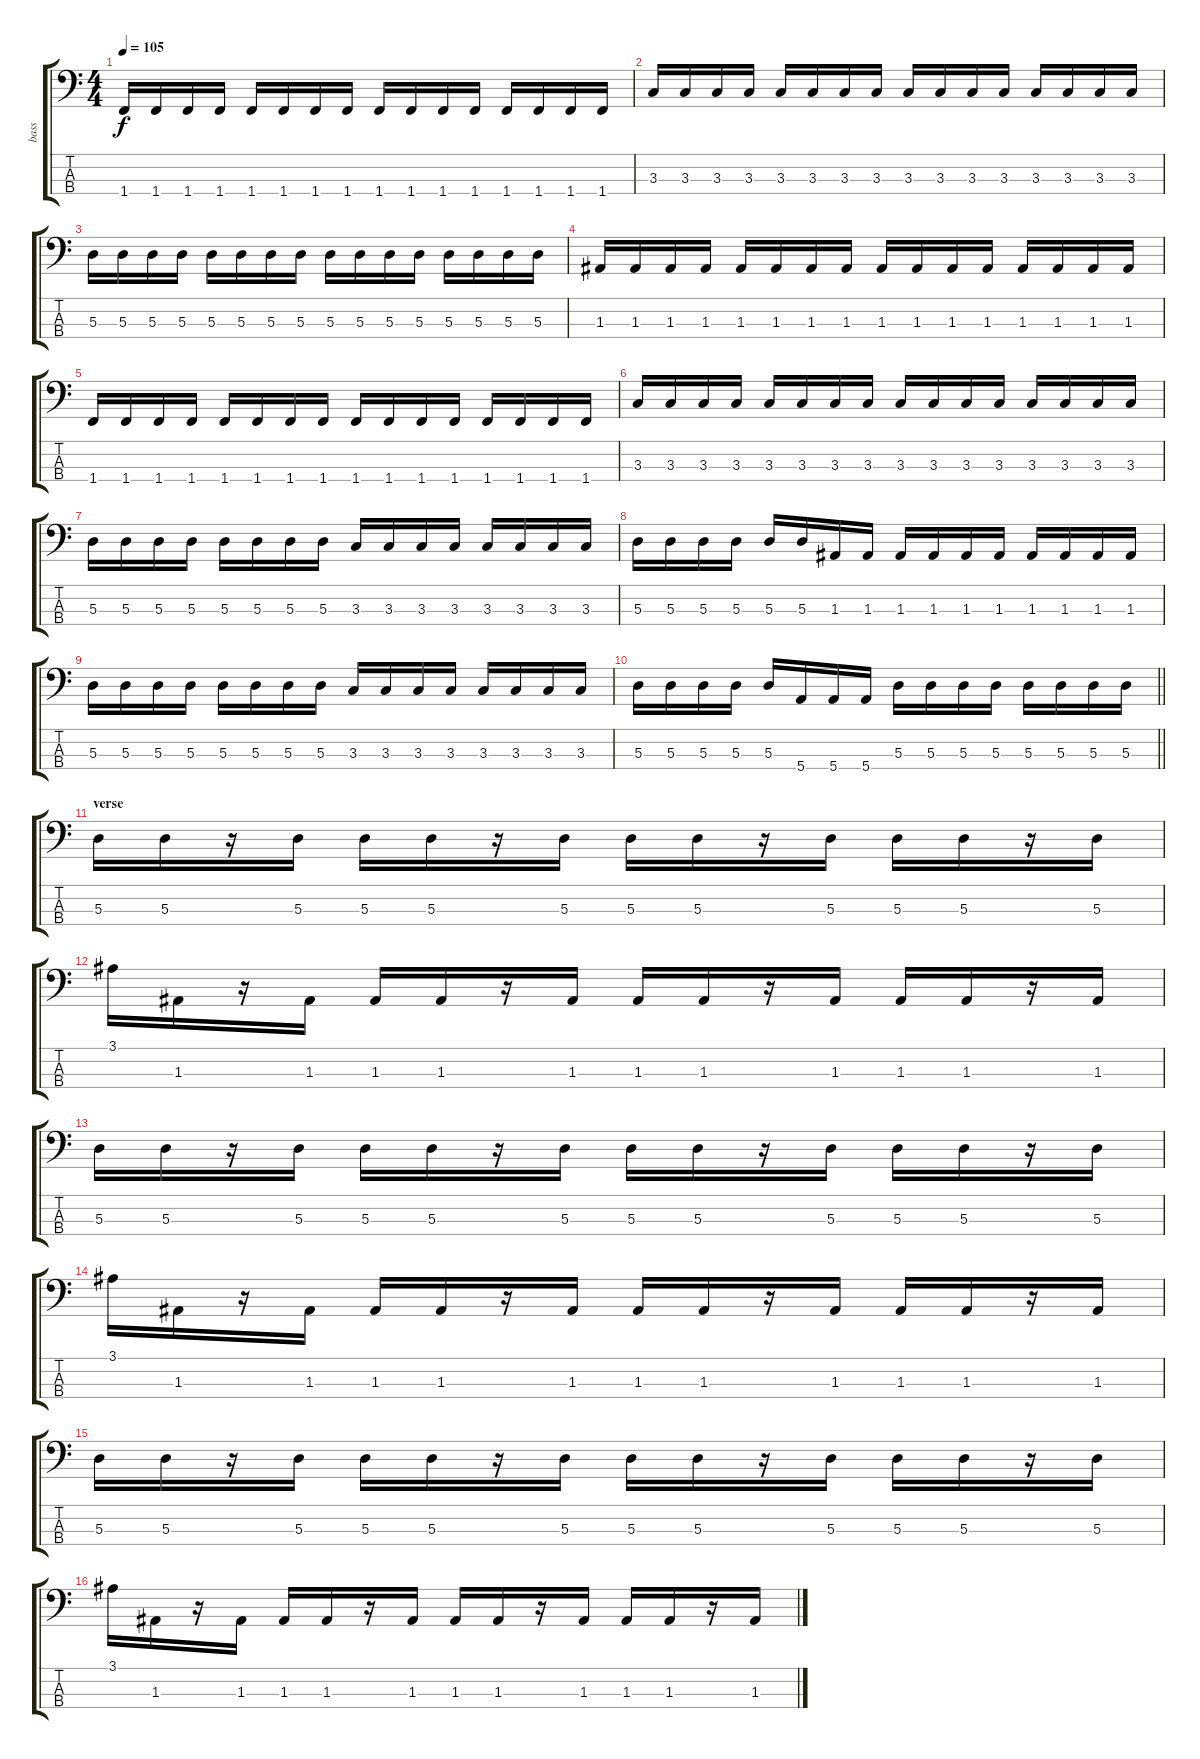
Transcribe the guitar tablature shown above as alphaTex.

\track ("bass" "bass") {instrument electricbasspick}
\staff {score tabs}
\tuning (G2 D2 A1 E1) {hide}
\ts (4 4)
\tempo 105
\clef f4
\ks c
1.4.16{dy f} 1.4.16 1.4.16 1.4.16 1.4.16 1.4.16 1.4.16 1.4.16 1.4.16 1.4.16 1.4.16 1.4.16 1.4.16 1.4.16 1.4.16 1.4.16 |
3.3.16 3.3.16 3.3.16 3.3.16 3.3.16 3.3.16 3.3.16 3.3.16 3.3.16 3.3.16 3.3.16 3.3.16 3.3.16 3.3.16 3.3.16 3.3.16 |
5.3.16 5.3.16 5.3.16 5.3.16 5.3.16 5.3.16 5.3.16 5.3.16 5.3.16 5.3.16 5.3.16 5.3.16 5.3.16 5.3.16 5.3.16 5.3.16 |
1.3.16 1.3.16 1.3.16 1.3.16 1.3.16 1.3.16 1.3.16 1.3.16 1.3.16 1.3.16 1.3.16 1.3.16 1.3.16 1.3.16 1.3.16 1.3.16 |
1.4.16 1.4.16 1.4.16 1.4.16 1.4.16 1.4.16 1.4.16 1.4.16 1.4.16 1.4.16 1.4.16 1.4.16 1.4.16 1.4.16 1.4.16 1.4.16 |
3.3.16 3.3.16 3.3.16 3.3.16 3.3.16 3.3.16 3.3.16 3.3.16 3.3.16 3.3.16 3.3.16 3.3.16 3.3.16 3.3.16 3.3.16 3.3.16 |
5.3.16 5.3.16 5.3.16 5.3.16 5.3.16 5.3.16 5.3.16 5.3.16 3.3.16 3.3.16 3.3.16 3.3.16 3.3.16 3.3.16 3.3.16 3.3.16 |
5.3.16 5.3.16 5.3.16 5.3.16 5.3.16 5.3.16 1.3.16 1.3.16 1.3.16 1.3.16 1.3.16 1.3.16 1.3.16 1.3.16 1.3.16 1.3.16 |
5.3.16 5.3.16 5.3.16 5.3.16 5.3.16 5.3.16 5.3.16 5.3.16 3.3.16 3.3.16 3.3.16 3.3.16 3.3.16 3.3.16 3.3.16 3.3.16 |
\barLineRight lightlight
5.3.16 5.3.16 5.3.16 5.3.16 5.3.16 5.4.16 5.4.16 5.4.16 5.3.16 5.3.16 5.3.16 5.3.16 5.3.16 5.3.16 5.3.16 5.3.16 |
\section ("" "verse")
5.3.16 5.3.16 r.16 5.3.16 5.3.16 5.3.16 r.16 5.3.16 5.3.16 5.3.16 r.16 5.3.16 5.3.16 5.3.16 r.16 5.3.16 |
3.1.16 1.3.16 r.16 1.3.16 1.3.16 1.3.16 r.16 1.3.16 1.3.16 1.3.16 r.16 1.3.16 1.3.16 1.3.16 r.16 1.3.16 |
5.3.16 5.3.16 r.16 5.3.16 5.3.16 5.3.16 r.16 5.3.16 5.3.16 5.3.16 r.16 5.3.16 5.3.16 5.3.16 r.16 5.3.16 |
3.1.16 1.3.16 r.16 1.3.16 1.3.16 1.3.16 r.16 1.3.16 1.3.16 1.3.16 r.16 1.3.16 1.3.16 1.3.16 r.16 1.3.16 |
5.3.16 5.3.16 r.16 5.3.16 5.3.16 5.3.16 r.16 5.3.16 5.3.16 5.3.16 r.16 5.3.16 5.3.16 5.3.16 r.16 5.3.16 |
3.1.16 1.3.16 r.16 1.3.16 1.3.16 1.3.16 r.16 1.3.16 1.3.16 1.3.16 r.16 1.3.16 1.3.16 1.3.16 r.16 1.3.16
